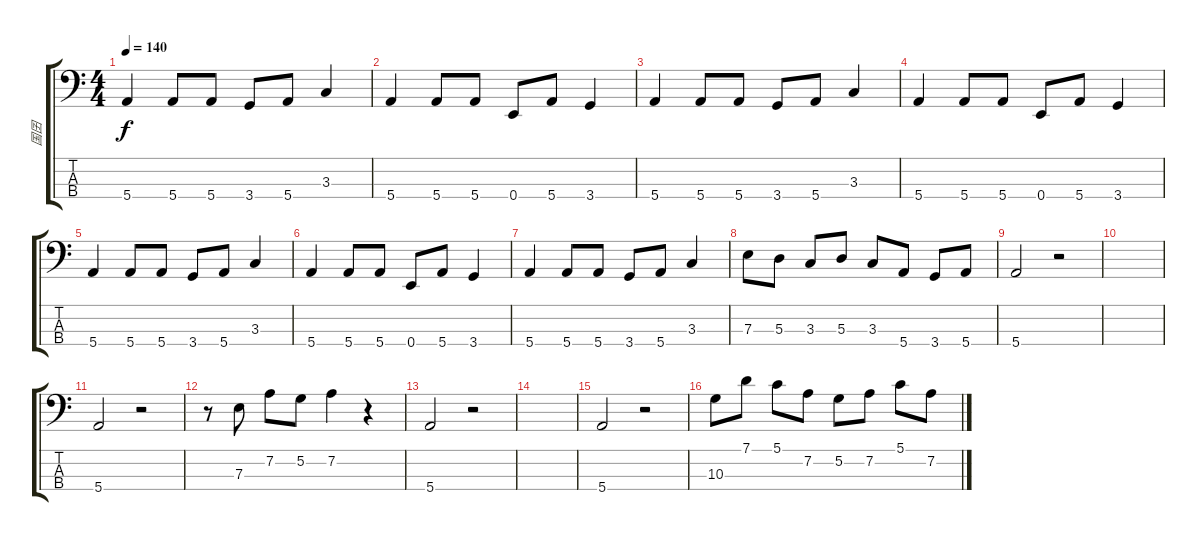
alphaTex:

\track ("国囝" "国囝") {instrument electricbassfinger}
\staff {score tabs}
\tuning (G2 D2 A1 E1) {hide}
\ts (4 4)
\tempo 140
\clef f4
\ks c
5.4.4{dy f} 5.4.8 5.4.8 3.4.8 5.4.8 3.3.4 |
5.4.4 5.4.8 5.4.8 0.4.8 5.4.8 3.4.4 |
5.4.4 5.4.8 5.4.8 3.4.8 5.4.8 3.3.4 |
5.4.4 5.4.8 5.4.8 0.4.8 5.4.8 3.4.4 |
5.4.4 5.4.8 5.4.8 3.4.8 5.4.8 3.3.4 |
5.4.4 5.4.8 5.4.8 0.4.8 5.4.8 3.4.4 |
5.4.4 5.4.8 5.4.8 3.4.8 5.4.8 3.3.4 |
7.3.8 5.3.8 3.3.8 5.3.8 3.3.8 5.4.8 3.4.8 5.4.8 |
5.4.2 r.2 |
|
5.4.2 r.2 |
r.8 7.3.8 7.2.8 5.2.8 7.2.4 r.4 |
5.4.2 r.2 |
|
5.4.2 r.2 |
10.3.8 7.1.8 5.1.8 7.2.8 5.2.8 7.2.8 5.1.8 7.2.8
